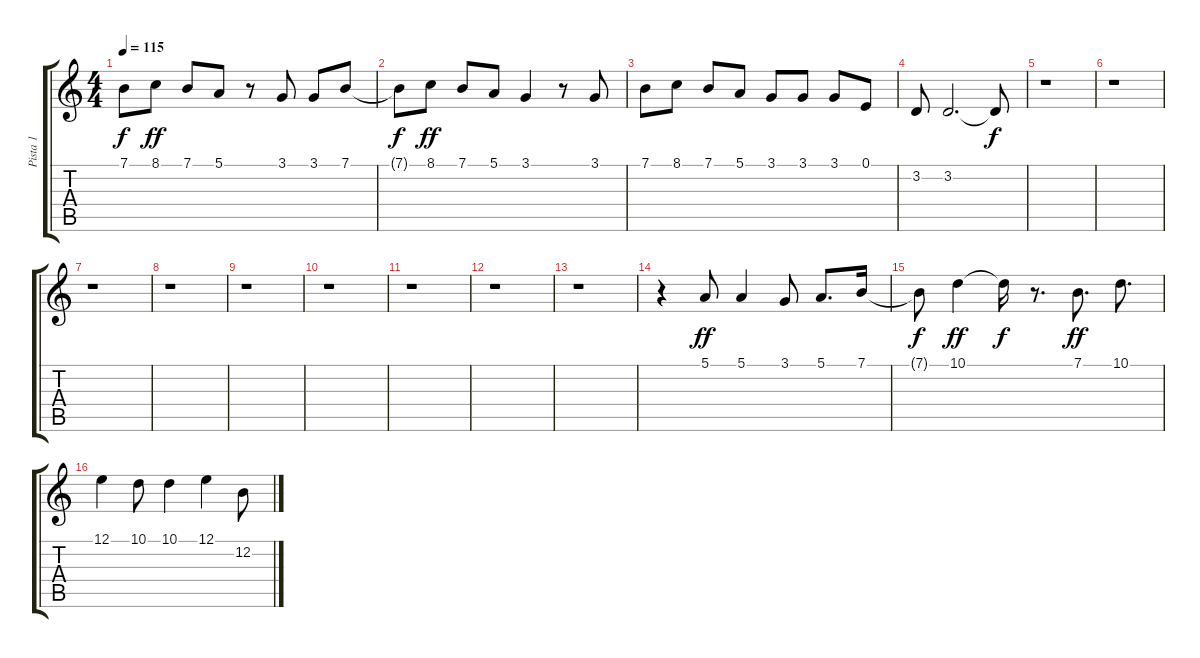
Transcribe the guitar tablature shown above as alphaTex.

\track ("Pista 1" "Pista 1") {instrument flute}
\staff {score tabs}
\tuning (E4 B3 G3 D3 A2 E2) {hide}
\ts (4 4)
\tempo 115
\clef g2
\ks c
7.1{t}.8{dy f} 8.1.8{dy ff} 7.1.8 5.1.8 r.8 3.1.8 3.1.8 7.1.8 |
7.1{t}.8{dy f} 8.1.8{dy ff} 7.1.8 5.1.8 3.1.4 r.8 3.1.8 |
7.1.8 8.1.8 7.1.8 5.1.8 3.1.8 3.1.8 3.1.8 0.1.8 |
3.2.8 3.2.2{d} 3.2{t}.8{dy f} |
r.1 |
r.1 |
r.1 |
r.1 |
r.1 |
r.1 |
r.1 |
r.1 |
r.1 |
r.4 5.1.8{dy ff} 5.1.4 3.1.8 5.1.8{d} 7.1.16 |
7.1{t}.8{dy f} 10.1.4{dy ff} 10.1{t}.16{dy f} r.8{d} 7.1.8{d dy ff} 10.1.8{d} |
12.1.4 10.1.8 10.1.4 12.1.4 12.2.8
